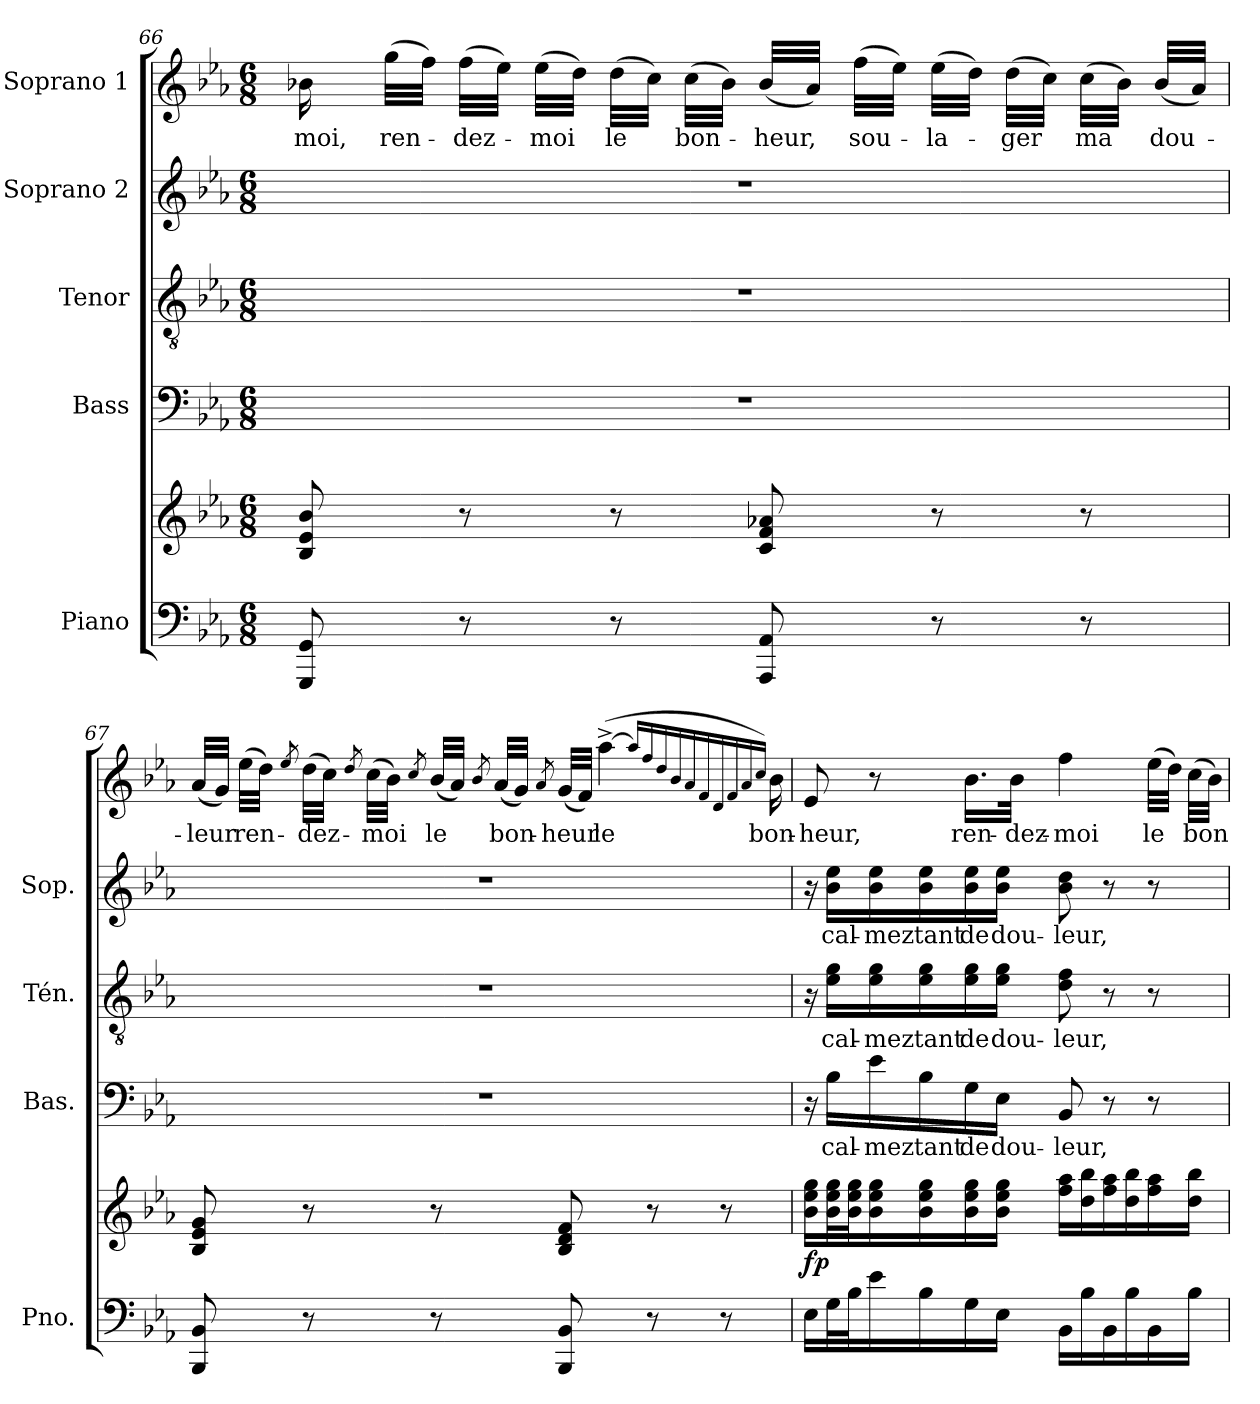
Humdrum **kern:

**kern	**kern	**dynam	**kern	**text	**kern	**text	**kern	**text	**kern	**text
*part5	*part5	*part5	*part4	*part4	*part3	*part3	*part2	*part2	*part1	*part1
*staff6	*staff5	*staff5/6	*staff4	*staff4	*staff3	*staff3	*staff2	*staff2	*staff1	*staff1
*I"Piano	*	*	*I"Bass	*	*I"Tenor	*	*I"Soprano 2	*	*I"Soprano 1	*
*I'Pno.	*	*	*I'Bas.	*	*I'Tén.	*	*I'Sop.	*	*	*
!!LO:PB:g=z
*clefF4	*clefG2	*	*clefF4	*	*clefGv2	*	*clefG2	*	*clefG2	*
*k[b-e-a-]	*k[b-e-a-]	*	*k[b-e-a-]	*	*k[b-e-a-]	*	*k[b-e-a-]	*	*k[b-e-a-]	*
*E-:	*E-:	*	*E-:	*	*E-:	*	*E-:	*	*E-:	*
*M6/8	*M6/8	*	*M6/8	*	*M6/8	*	*M6/8	*	*M6/8	*
=66	=66	=66	=66	=66	=66	=66	=66	=66	=66	=66
!	!	!	!	!	!	!	!	!	!	!LO:LY:b
8GGG/ 8GG/	8B-/ 8e-/ 8b-/	.	2.r	.	2.r	.	2.r	.	16b-X\	-moi,
!	!	!	!	!	!	!	!	!	!	!LO:LY:b
.	.	.	.	.	.	.	.	.	(>32gg\LLL	ren-
.	.	.	.	.	.	.	.	.	32ff\JJJ)	.
!	!	!	!	!	!	!	!	!	!	!LO:LY:b
8r	8r	.	.	.	.	.	.	.	(>32ff\LLL	-dez-
.	.	.	.	.	.	.	.	.	32ee-\JJJ)	.
!	!	!	!	!	!	!	!	!	!	!LO:LY:b
.	.	.	.	.	.	.	.	.	(>32ee-\LLL	-moi
.	.	.	.	.	.	.	.	.	32dd\JJJ)	.
!	!	!	!	!	!	!	!	!	!	!LO:LY:b
8r	8r	.	.	.	.	.	.	.	(>32dd\LLL	le
.	.	.	.	.	.	.	.	.	32cc\JJJ)	.
!	!	!	!	!	!	!	!	!	!	!LO:LY:b
.	.	.	.	.	.	.	.	.	(>32cc\LLL	bon-
.	.	.	.	.	.	.	.	.	32b-\JJJ)	.
!	!	!	!	!	!	!	!	!	!	!LO:LY:b
8AAA-/ 8AA-/	8c/ 8f/ 8a-X/	.	.	.	.	.	.	.	(<32b-/LLL	-heur,
.	.	.	.	.	.	.	.	.	32a-/JJJ)	.
!	!	!	!	!	!	!	!	!	!	!LO:LY:b
.	.	.	.	.	.	.	.	.	(>32ff\LLL	sou-
.	.	.	.	.	.	.	.	.	32ee-\JJJ)	.
!	!	!	!	!	!	!	!	!	!	!LO:LY:b
8r	8r	.	.	.	.	.	.	.	(>32ee-\LLL	-la-
.	.	.	.	.	.	.	.	.	32dd\JJJ)	.
!	!	!	!	!	!	!	!	!	!	!LO:LY:b
.	.	.	.	.	.	.	.	.	(>32dd\LLL	-ger
.	.	.	.	.	.	.	.	.	32cc\JJJ)	.
!	!	!	!	!	!	!	!	!	!	!LO:LY:b
8r	8r	.	.	.	.	.	.	.	(>32cc\LLL	ma
.	.	.	.	.	.	.	.	.	32b-\JJJ)	.
!	!	!	!	!	!	!	!	!	!	!LO:LY:b
.	.	.	.	.	.	.	.	.	(<32b-/LLL	dou-
.	.	.	.	.	.	.	.	.	32a-/JJJ)	.
!!LO:LB:g=z
=67	=67	=67	=67	=67	=67	=67	=67	=67	=67	=67
!	!	!	!	!	!	!	!	!	!	!LO:LY:b
8BBB-/ 8BB-/	8B-/ 8e-/ 8g/	.	2.r	.	2.r	.	2.r	.	(<32a-/LLL	-leur
.	.	.	.	.	.	.	.	.	32g/JJJ)	.
!	!	!	!	!	!	!	!	!	!	!LO:LY:b
.	.	.	.	.	.	.	.	.	(>32ee-\LLL	ren-
.	.	.	.	.	.	.	.	.	32dd\JJJ)	.
.	.	.	.	.	.	.	.	.	8qee-/	.
!	!	!	!	!	!	!	!	!	!	!LO:LY:b
8r	8r	.	.	.	.	.	.	.	(>32dd\LLL	-dez-
.	.	.	.	.	.	.	.	.	32cc\JJJ)	.
.	.	.	.	.	.	.	.	.	8qdd/	.
!	!	!	!	!	!	!	!	!	!	!LO:LY:b
.	.	.	.	.	.	.	.	.	(>32cc\LLL	-moi
.	.	.	.	.	.	.	.	.	32b-\JJJ)	.
.	.	.	.	.	.	.	.	.	8qcc/	.
!	!	!	!	!	!	!	!	!	!	!LO:LY:b
8r	8r	.	.	.	.	.	.	.	(<32b-/LLL	le
.	.	.	.	.	.	.	.	.	32a-/JJJ)	.
.	.	.	.	.	.	.	.	.	8qb-/	.
!	!	!	!	!	!	!	!	!	!	!LO:LY:b
.	.	.	.	.	.	.	.	.	(<32a-/LLL	bon-
.	.	.	.	.	.	.	.	.	32g/JJJ)	.
.	.	.	.	.	.	.	.	.	8qa-/	.
!	!	!	!	!	!	!	!	!	!	!LO:LY:b
8BBB-/ 8BB-/	8B-/ 8d/ 8f/	.	.	.	.	.	.	.	(<32g/LLL	-heur
.	.	.	.	.	.	.	.	.	32f/JJJ)	.
!	!	!	!	!	!	!	!	!	!	!LO:LY:b
.	.	.	.	.	.	.	.	.	(>[4aa-^\	le
8r	8r	.	.	.	.	.	.	.	.	.
8r	8r	.	.	.	.	.	.	.	.	.
.	.	.	.	.	.	.	.	.	16qaa-/LL]	.
.	.	.	.	.	.	.	.	.	16qff/	.
.	.	.	.	.	.	.	.	.	16qdd/	.
.	.	.	.	.	.	.	.	.	16qb-/	.
.	.	.	.	.	.	.	.	.	16qa-/	.
.	.	.	.	.	.	.	.	.	16qf/	.
.	.	.	.	.	.	.	.	.	16qd/	.
.	.	.	.	.	.	.	.	.	16qf/	.
.	.	.	.	.	.	.	.	.	16qa-/	.
.	.	.	.	.	.	.	.	.	16qcc/JJ)	.
!	!	!	!	!	!	!	!	!	!	!LO:LY:b
.	.	.	.	.	.	.	.	.	16b-\	bon-
!!LO:PB:g=z
=68	=68	=68	=68	=68	=68	=68	=68	=68	=68	=68
*	*	*	*	*	*	*	*	*	*MM40	*
!	!	!LO:DY:b	!	!	!	!	!	!	!	!LO:LY:b
!	!	!LO:DY:n=1:b	!	!	!	!	!	!	!	!
16E-\LL	16b-\ 16ee-\ 16gg\LL	f p	16r	.	16r	.	16r	.	8e-/	-heur,
!	!	!	!	!LO:LY:b	!	!LO:LY:b	!	!LO:LY:b	!	!
32G\L	32b-\ 32ee-\ 32gg\L	.	16B-\LL	cal-	16e-\ 16g\LL	cal-	16b-\ 16ee-\LL	cal-	.	.
32B-\J	32b-\ 32ee-\ 32gg\J	.	.	.	.	.	.	.	.	.
!	!	!	!	!LO:LY:b	!	!LO:LY:b	!	!LO:LY:b	!	!
16e-\	16b-\ 16ee-\ 16gg\	.	16e-\	-mez	16e-\ 16g\	-mez	16b-\ 16ee-\	-mez	8r	.
!	!	!	!	!LO:LY:b	!	!LO:LY:b	!	!LO:LY:b	!	!
16B-\	16b-\ 16ee-\ 16gg\	.	16B-\	tant	16e-\ 16g\	tant	16b-\ 16ee-\	tant	.	.
!	!	!	!	!LO:LY:b	!	!LO:LY:b	!	!LO:LY:b	!	!LO:LY:b
16G\	16b-\ 16ee-\ 16gg\	.	16G\	de	16e-\ 16g\	de	16b-\ 16ee-\	de	16.b-\LL	ren-
!	!	!	!	!LO:LY:b	!	!LO:LY:b	!	!LO:LY:b	!	!
16E-\JJ	16b-\ 16ee-\ 16gg\JJ	.	16E-\JJ	dou-	16e-\ 16g\JJ	dou-	16b-\ 16ee-\JJ	dou-	.	.
!	!	!	!	!	!	!	!	!	!	!LO:LY:b
.	.	.	.	.	.	.	.	.	32b-\JJk	-dez-
!	!	!	!	!LO:LY:b	!	!LO:LY:b	!	!LO:LY:b	!	!LO:LY:b
16BB-\LL	16ff\ 16aa-\LL	.	8BB-/	-leur,	8d\ 8f\	-leur,	8b-\ 8dd\	-leur,	4ff\	-moi
16B-\	16dd\ 16bb-\	.	.	.	.	.	.	.	.	.
16BB-\	16ff\ 16aa-\	.	8r	.	8r	.	8r	.	.	.
16B-\	16dd\ 16bb-\	.	.	.	.	.	.	.	.	.
!	!	!	!	!	!	!	!	!	!	!LO:LY:b
16BB-\	16ff\ 16aa-\	.	8r	.	8r	.	8r	.	(>32ee-\LLL	le
.	.	.	.	.	.	.	.	.	32dd\JJJ)	.
!	!	!	!	!	!	!	!	!	!	!LO:LY:b
16B-\JJ	16dd\ 16bb-\JJ	.	.	.	.	.	.	.	(>32cc\LLL	bon-
.	.	.	.	.	.	.	.	.	32b-\JJJ)	.
=	=	=	=	=	=	=	=	=	=	=
*-	*-	*-	*-	*-	*-	*-	*-	*-	*-	*-
